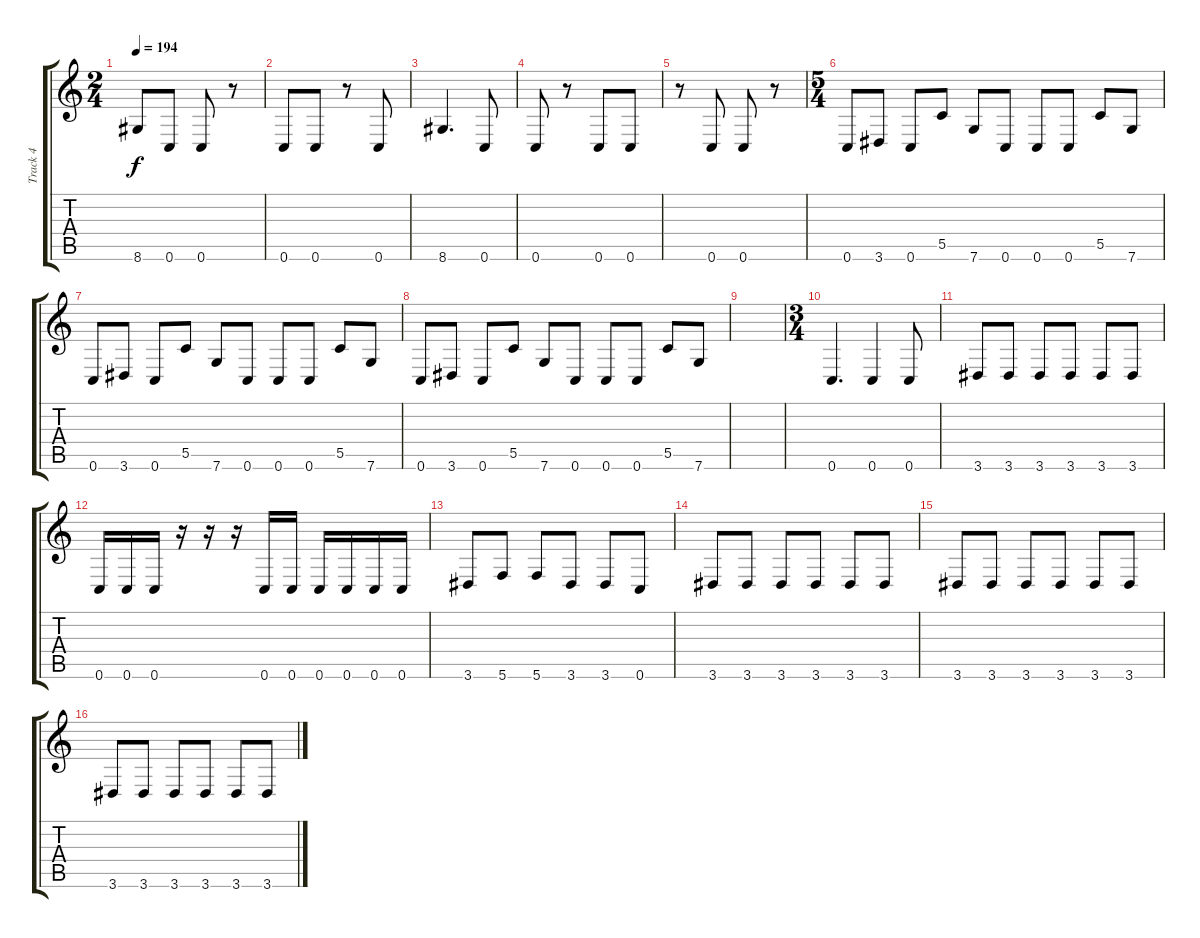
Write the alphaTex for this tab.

\track ("Track 4" "Track 4") {instrument electricbassfinger}
\staff {score tabs}
\tuning (D4 A3 F3 C3 G2 C2) {hide}
\ts (2 4)
\tempo 194
\clef g2
\ks c
8.6.8{dy f} 0.6.8 0.6.8 r.8 |
0.6.8 0.6.8 r.8 0.6.8 |
8.6.4{d} 0.6.8 |
0.6.8 r.8 0.6.8 0.6.8 |
r.8 0.6.8 0.6.8 r.8 |
\ts (5 4)
0.6.8 3.6.8 0.6.8 5.5.8 7.6.8 0.6.8 0.6.8 0.6.8 5.5.8 7.6.8 |
0.6.8 3.6.8 0.6.8 5.5.8 7.6.8 0.6.8 0.6.8 0.6.8 5.5.8 7.6.8 |
0.6.8 3.6.8 0.6.8 5.5.8 7.6.8 0.6.8 0.6.8 0.6.8 5.5.8 7.6.8 |
|
\ts (3 4)
0.6.4{d} 0.6.4 0.6.8 |
3.6.8 3.6.8 3.6.8 3.6.8 3.6.8 3.6.8 |
0.6.16 0.6.16 0.6.16 r.16 r.16 r.16 0.6.16 0.6.16 0.6.16 0.6.16 0.6.16 0.6.16 |
3.6.8 5.6.8 5.6.8 3.6.8 3.6.8 0.6.8 |
3.6.8 3.6.8 3.6.8 3.6.8 3.6.8 3.6.8 |
3.6.8 3.6.8 3.6.8 3.6.8 3.6.8 3.6.8 |
3.6.8 3.6.8 3.6.8 3.6.8 3.6.8 3.6.8
